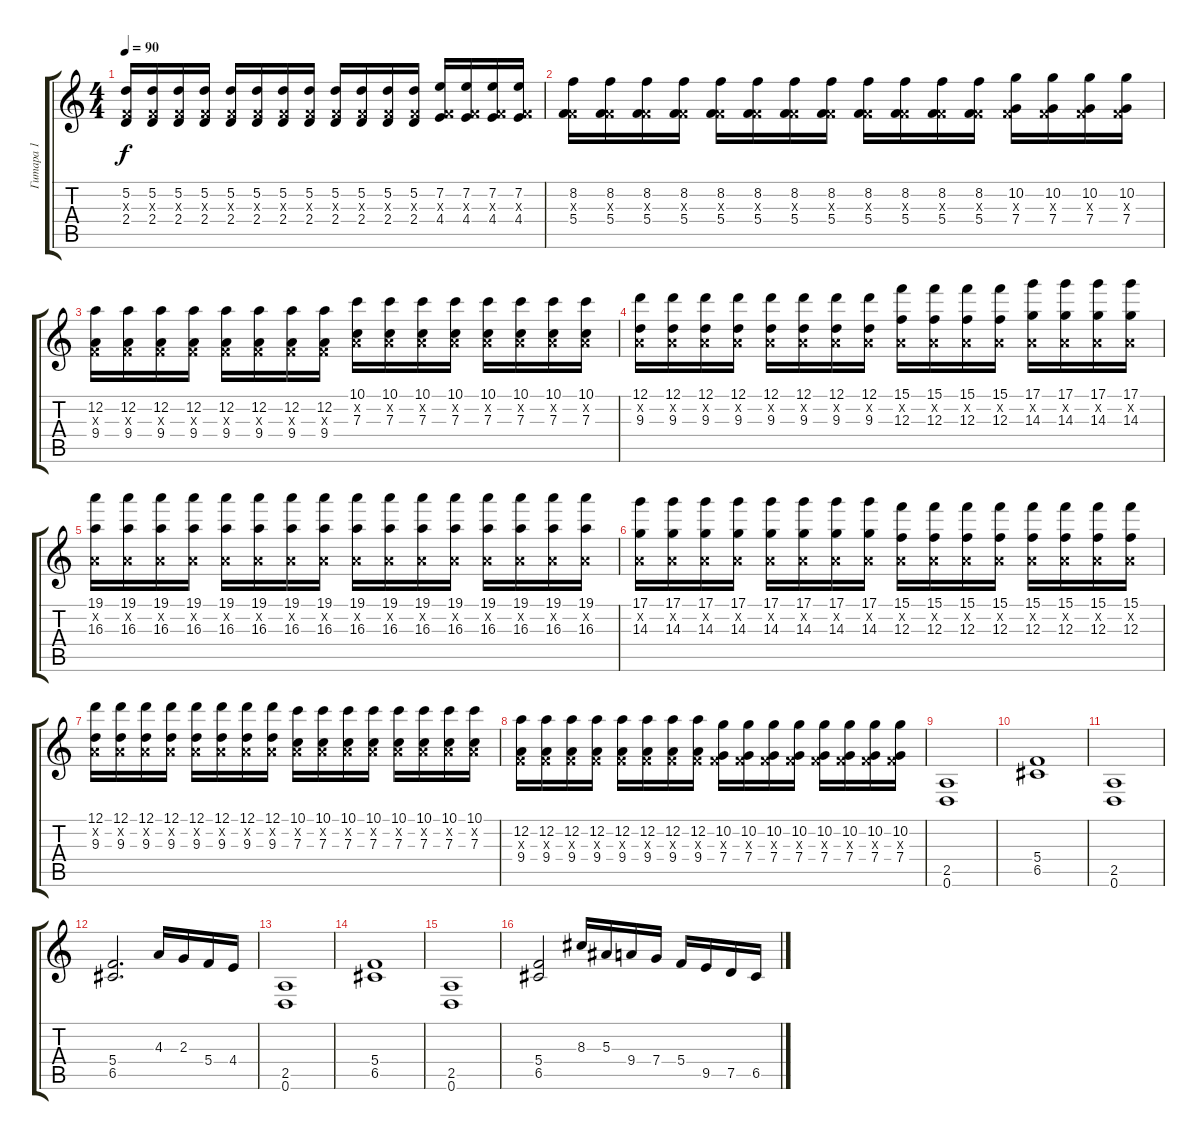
\track ("Гитара 1" "Гитара 1") {instrument overdrivenguitar}
\staff {score tabs}
\tuning (D4 A3 F3 C3 G2 D2) {hide}
\ts (4 4)
\tempo 90
\clef g2
\ks c
(5.2 0.3{x} 2.4).16{dy f} (5.2 0.3{x} 2.4).16 (5.2 0.3{x} 2.4).16 (5.2 0.3{x} 2.4).16 (5.2 0.3{x} 2.4).16 (5.2 0.3{x} 2.4).16 (5.2 0.3{x} 2.4).16 (5.2 0.3{x} 2.4).16 (5.2 0.3{x} 2.4).16 (5.2 0.3{x} 2.4).16 (5.2 0.3{x} 2.4).16 (5.2 0.3{x} 2.4).16 (7.2 0.3{x} 4.4).16 (7.2 0.3{x} 4.4).16 (7.2 0.3{x} 4.4).16 (7.2 0.3{x} 4.4).16 |
(8.2 0.3{x} 5.4).16 (8.2 0.3{x} 5.4).16 (8.2 0.3{x} 5.4).16 (8.2 0.3{x} 5.4).16 (8.2 0.3{x} 5.4).16 (8.2 0.3{x} 5.4).16 (8.2 0.3{x} 5.4).16 (8.2 0.3{x} 5.4).16 (8.2 0.3{x} 5.4).16 (8.2 0.3{x} 5.4).16 (8.2 0.3{x} 5.4).16 (8.2 0.3{x} 5.4).16 (10.2 0.3{x} 7.4).16 (10.2 0.3{x} 7.4).16 (10.2 0.3{x} 7.4).16 (10.2 0.3{x} 7.4).16 |
(12.2 0.3{x} 9.4).16 (12.2 0.3{x} 9.4).16 (12.2 0.3{x} 9.4).16 (12.2 0.3{x} 9.4).16 (12.2 0.3{x} 9.4).16 (12.2 0.3{x} 9.4).16 (12.2 0.3{x} 9.4).16 (12.2 0.3{x} 9.4).16 (10.1 0.2{x} 7.3).16 (10.1 0.2{x} 7.3).16 (10.1 0.2{x} 7.3).16 (10.1 0.2{x} 7.3).16 (10.1 0.2{x} 7.3).16 (10.1 0.2{x} 7.3).16 (10.1 0.2{x} 7.3).16 (10.1 0.2{x} 7.3).16 |
(12.1 0.2{x} 9.3).16 (12.1 0.2{x} 9.3).16 (12.1 0.2{x} 9.3).16 (12.1 0.2{x} 9.3).16 (12.1 0.2{x} 9.3).16 (12.1 0.2{x} 9.3).16 (12.1 0.2{x} 9.3).16 (12.1 0.2{x} 9.3).16 (15.1 0.2{x} 12.3).16 (15.1 0.2{x} 12.3).16 (15.1 0.2{x} 12.3).16 (15.1 0.2{x} 12.3).16 (17.1 0.2{x} 14.3).16 (17.1 0.2{x} 14.3).16 (17.1 0.2{x} 14.3).16 (17.1 0.2{x} 14.3).16 |
(19.1 0.2{x} 16.3).16 (19.1 0.2{x} 16.3).16 (19.1 0.2{x} 16.3).16 (19.1 0.2{x} 16.3).16 (19.1 0.2{x} 16.3).16 (19.1 0.2{x} 16.3).16 (19.1 0.2{x} 16.3).16 (19.1 0.2{x} 16.3).16 (19.1 0.2{x} 16.3).16 (19.1 0.2{x} 16.3).16 (19.1 0.2{x} 16.3).16 (19.1 0.2{x} 16.3).16 (19.1 0.2{x} 16.3).16 (19.1 0.2{x} 16.3).16 (19.1 0.2{x} 16.3).16 (19.1 0.2{x} 16.3).16 |
(17.1 0.2{x} 14.3).16 (17.1 0.2{x} 14.3).16 (17.1 0.2{x} 14.3).16 (17.1 0.2{x} 14.3).16 (17.1 0.2{x} 14.3).16 (17.1 0.2{x} 14.3).16 (17.1 0.2{x} 14.3).16 (17.1 0.2{x} 14.3).16 (15.1 0.2{x} 12.3).16 (15.1 0.2{x} 12.3).16 (15.1 0.2{x} 12.3).16 (15.1 0.2{x} 12.3).16 (15.1 0.2{x} 12.3).16 (15.1 0.2{x} 12.3).16 (15.1 0.2{x} 12.3).16 (15.1 0.2{x} 12.3).16 |
(12.1 0.2{x} 9.3).16 (12.1 0.2{x} 9.3).16 (12.1 0.2{x} 9.3).16 (12.1 0.2{x} 9.3).16 (12.1 0.2{x} 9.3).16 (12.1 0.2{x} 9.3).16 (12.1 0.2{x} 9.3).16 (12.1 0.2{x} 9.3).16 (10.1 0.2{x} 7.3).16 (10.1 0.2{x} 7.3).16 (10.1 0.2{x} 7.3).16 (10.1 0.2{x} 7.3).16 (10.1 0.2{x} 7.3).16 (10.1 0.2{x} 7.3).16 (10.1 0.2{x} 7.3).16 (10.1 0.2{x} 7.3).16 |
(12.2 0.3{x} 9.4).16 (12.2 0.3{x} 9.4).16 (12.2 0.3{x} 9.4).16 (12.2 0.3{x} 9.4).16 (12.2 0.3{x} 9.4).16 (12.2 0.3{x} 9.4).16 (12.2 0.3{x} 9.4).16 (12.2 0.3{x} 9.4).16 (10.2 0.3{x} 7.4).16 (10.2 0.3{x} 7.4).16 (10.2 0.3{x} 7.4).16 (10.2 0.3{x} 7.4).16 (10.2 0.3{x} 7.4).16 (10.2 0.3{x} 7.4).16 (10.2 0.3{x} 7.4).16 (10.2 0.3{x} 7.4).16 |
(2.5 0.6).1 |
(5.4 6.5).1 |
(2.5 0.6).1 |
(5.4 6.5).2{d} 4.3.16 2.3.16 5.4.16 4.4.16 |
(2.5 0.6).1 |
(5.4 6.5).1 |
(2.5 0.6).1 |
(5.4 6.5).2 8.3.16 5.3.16 9.4.16 7.4.16 5.4.16 9.5.16 7.5.16 6.5.16
